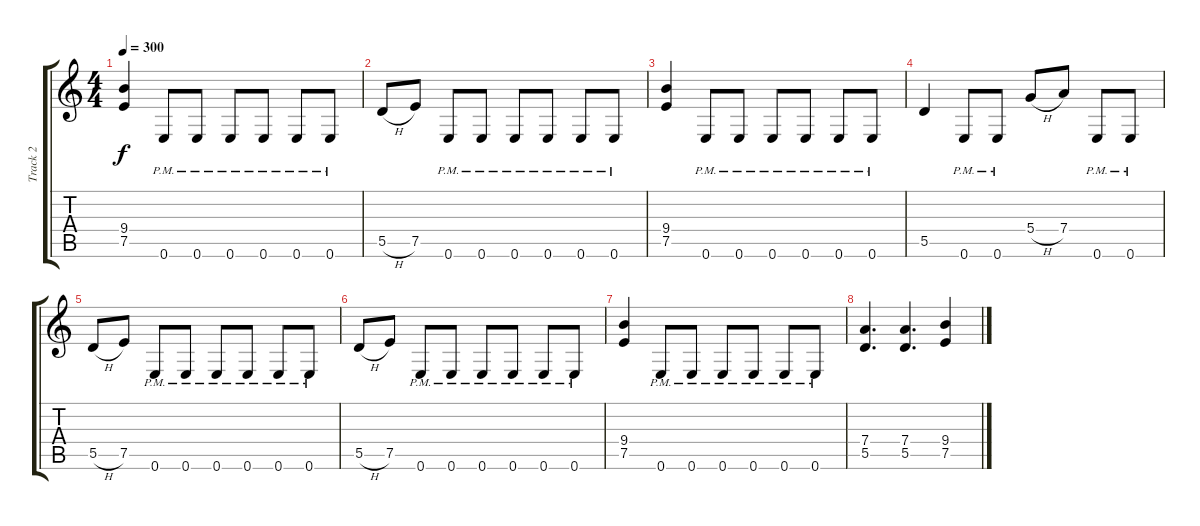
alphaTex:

\track ("Track 2" "Track 2") {instrument distortionguitar}
\staff {score tabs}
\tuning (E4 B3 G3 D3 A2 E2) {hide}
\ts (4 4)
\tempo 300
\clef g2
\ks c
(9.4 7.5).4{dy f} 0.6{pm}.8 0.6{pm}.8 0.6{pm}.8 0.6{pm}.8 0.6{pm}.8 0.6{pm}.8 |
5.5{h}.8 7.5.8 0.6{pm}.8 0.6{pm}.8 0.6{pm}.8 0.6{pm}.8 0.6{pm}.8 0.6{pm}.8 |
(9.4 7.5).4 0.6{pm}.8 0.6{pm}.8 0.6{pm}.8 0.6{pm}.8 0.6{pm}.8 0.6{pm}.8 |
5.5.4 0.6{pm}.8 0.6{pm}.8 5.4{h}.8 7.4.8 0.6{pm}.8 0.6{pm}.8 |
5.5{h}.8 7.5.8 0.6{pm}.8 0.6{pm}.8 0.6{pm}.8 0.6{pm}.8 0.6{pm}.8 0.6{pm}.8 |
5.5{h}.8 7.5.8 0.6{pm}.8 0.6{pm}.8 0.6{pm}.8 0.6{pm}.8 0.6{pm}.8 0.6{pm}.8 |
(9.4 7.5).4 0.6{pm}.8 0.6{pm}.8 0.6{pm}.8 0.6{pm}.8 0.6{pm}.8 0.6{pm}.8 |
(7.4 5.5).4{d} (7.4 5.5).4{d} (9.4 7.5).4
